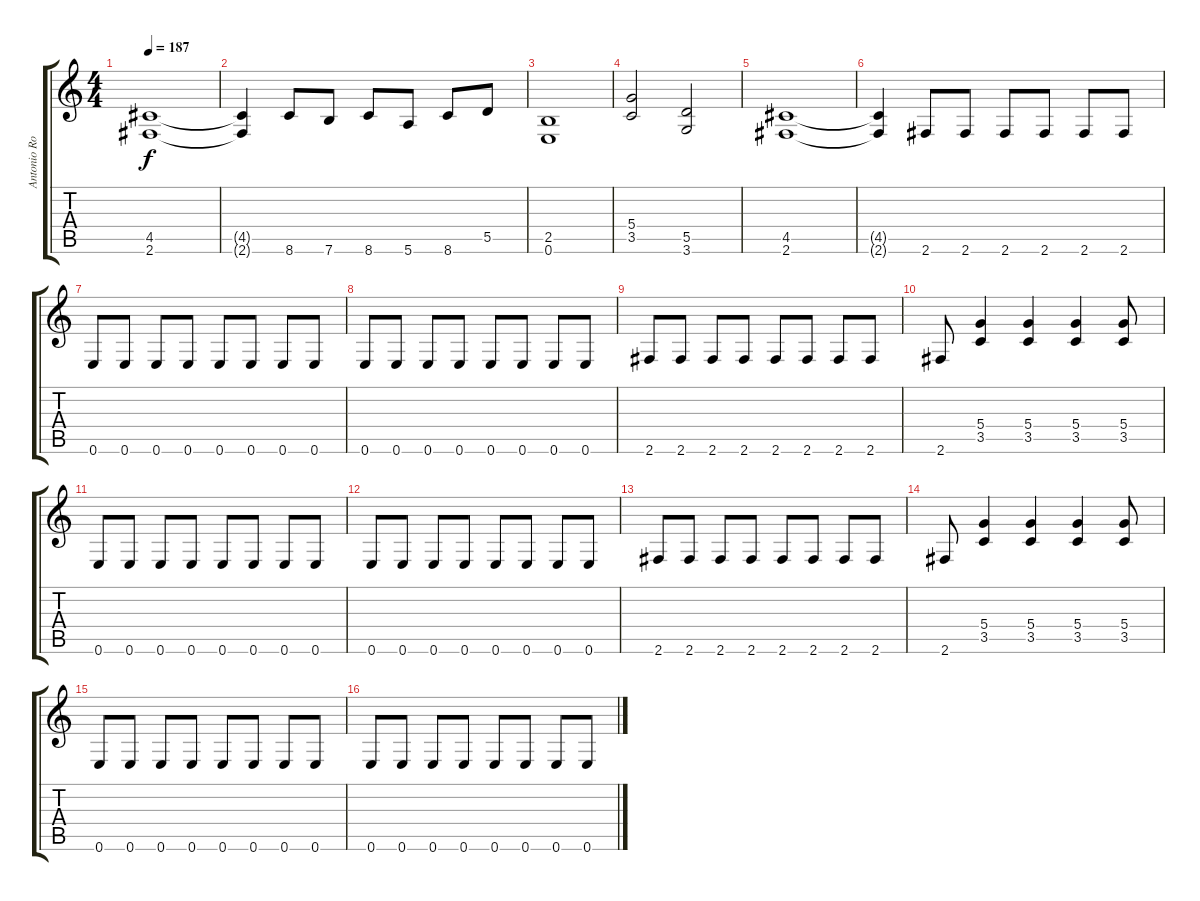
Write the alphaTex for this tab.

\track ("Antonio Romano (Gtr 2)" "Antonio Ro") {instrument distortionguitar}
\staff {score tabs}
\tuning (E4 B3 G3 D3 A2 E2) {hide}
\ts (4 4)
\tempo 187
\clef g2
\ks c
(4.5 2.6).1{dy f} |
(4.5{t} 2.6{t}).4 8.6.8 7.6.8 8.6.8 5.6.8 8.6.8 5.5.8 |
(2.5 0.6).1 |
(5.4 3.5).2 (5.5 3.6).2 |
(4.5 2.6).1 |
(4.5{t} 2.6{t}).4 2.6.8 2.6.8 2.6.8 2.6.8 2.6.8 2.6.8 |
0.6.8 0.6.8 0.6.8 0.6.8 0.6.8 0.6.8 0.6.8 0.6.8 |
0.6.8 0.6.8 0.6.8 0.6.8 0.6.8 0.6.8 0.6.8 0.6.8 |
2.6.8 2.6.8 2.6.8 2.6.8 2.6.8 2.6.8 2.6.8 2.6.8 |
2.6.8 (5.4 3.5).4 (5.4 3.5).4 (5.4 3.5).4 (5.4 3.5).8 |
0.6.8 0.6.8 0.6.8 0.6.8 0.6.8 0.6.8 0.6.8 0.6.8 |
0.6.8 0.6.8 0.6.8 0.6.8 0.6.8 0.6.8 0.6.8 0.6.8 |
2.6.8 2.6.8 2.6.8 2.6.8 2.6.8 2.6.8 2.6.8 2.6.8 |
2.6.8 (5.4 3.5).4 (5.4 3.5).4 (5.4 3.5).4 (5.4 3.5).8 |
0.6.8 0.6.8 0.6.8 0.6.8 0.6.8 0.6.8 0.6.8 0.6.8 |
0.6.8 0.6.8 0.6.8 0.6.8 0.6.8 0.6.8 0.6.8 0.6.8
